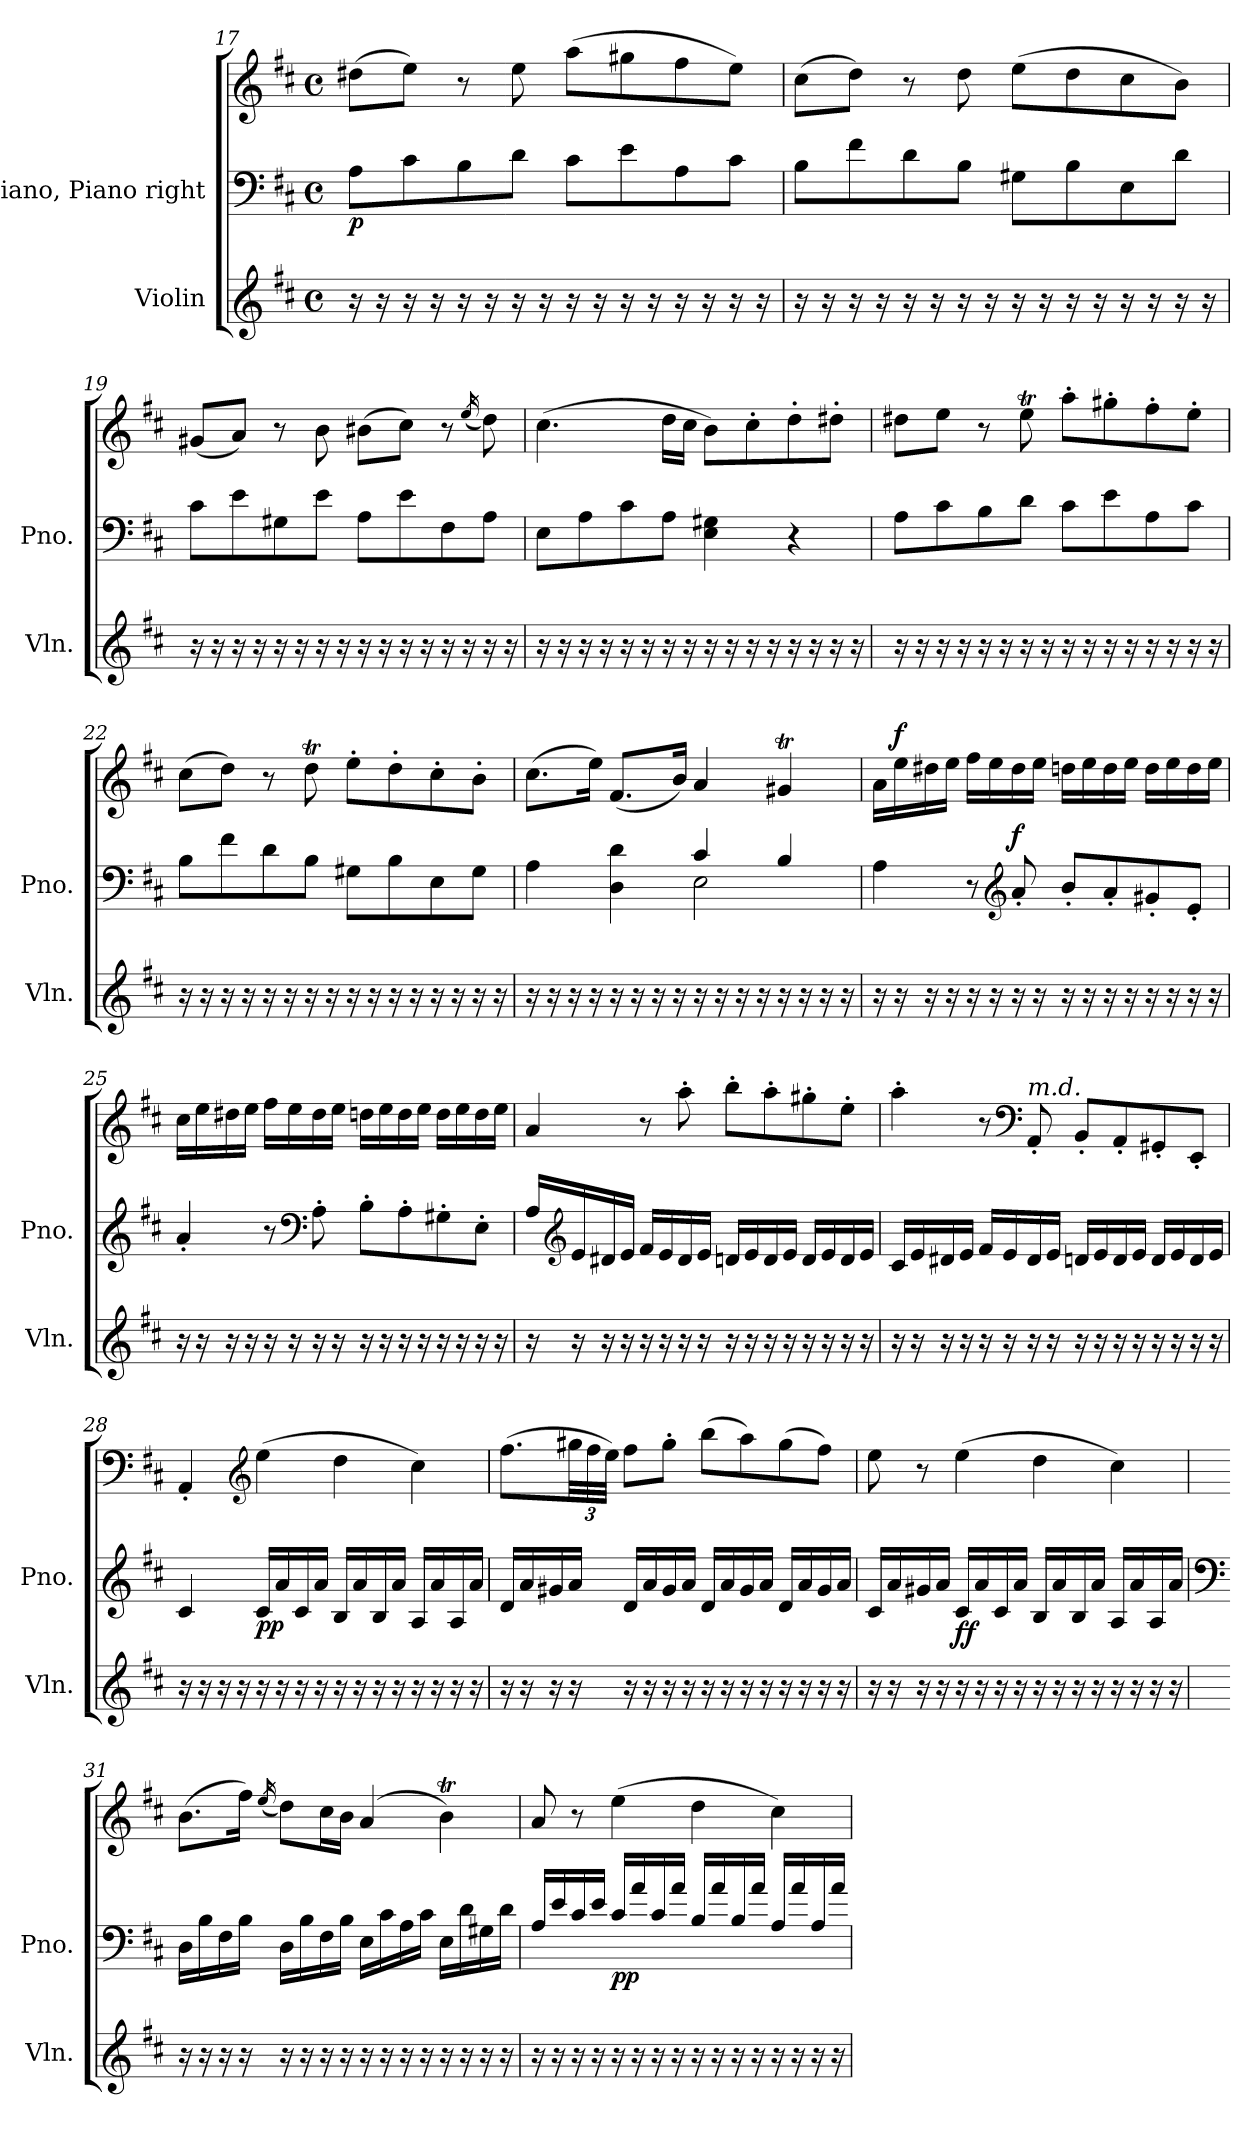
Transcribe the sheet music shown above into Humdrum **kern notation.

**kern	**kern	**kern	**dynam
*part2	*part1	*part1	*part1
*staff3	*staff2	*staff1	*staff1/2
*I"Violin	*I"Piano, Piano right	*	*
*I'Vln.	*I'Pno.	*	*
!!LO:PB:g=z
*clefG2	*clefF4	*clefG2	*
*k[f#c#]	*k[f#c#]	*k[f#c#]	*
*M4/4	*M4/4	*M4/4	*
*met(c)	*met(c)	*met(c)	*
=17	=17	=17	=17
!	!	!	!LO:DY:b=2
16r	8A\L	(>8dd#X\L	p
16r	.	.	.
16r	8c#\	8ee\J)	.
16r	.	.	.
16r	8B\	8r	.
16r	.	.	.
16r	8d\J	8ee\	.
16r	.	.	.
16r	8c#\L	(>8aa\L	.
16r	.	.	.
16r	8e\	8gg#X\	.
16r	.	.	.
16r	8A\	8ff#\	.
16r	.	.	.
16r	8c#\J	8ee\J)	.
16r	.	.	.
=18	=18	=18	=18
16r	8B\L	(>8cc#\L	.
16r	.	.	.
16r	8f#\	8dd\J)	.
16r	.	.	.
16r	8d\	8r	.
16r	.	.	.
16r	8B\J	8dd\	.
16r	.	.	.
16r	8G#X\L	(>8ee\L	.
16r	.	.	.
16r	8B\	8dd\	.
16r	.	.	.
16r	8E\	8cc#\	.
16r	.	.	.
16r	8d\J	8b\J)	.
16r	.	.	.
!!LO:LB:g=z
=19	=19	=19	=19
16r	8c#\L	(<8g#X/L	.
16r	.	.	.
16r	8e\	8a/J)	.
16r	.	.	.
16r	8G#X\	8r	.
16r	.	.	.
16r	8e\J	8b\	.
16r	.	.	.
16r	8A\L	(>8b#X\L	.
16r	.	.	.
16r	8e\	8cc#\J)	.
16r	.	.	.
16r	8F#\	8r	.
16r	.	.	.
.	.	(<16qee/	.
16r	8A\J	8dd\)	.
16r	.	.	.
=20	=20	=20	=20
16r	8E\L	(>4.cc#\	.
16r	.	.	.
16r	8A\	.	.
16r	.	.	.
16r	8c#\	.	.
16r	.	.	.
16r	8A\J	16dd\LL	.
16r	.	16cc#\JJ	.
16r	4E\ 4G#X\	8b\L)	.
16r	.	.	.
16r	.	8cc#'\	.
16r	.	.	.
16r	4r	8dd'\	.
16r	.	.	.
16r	.	8dd#X'\J	.
16r	.	.	.
!!LO:LB:g=z
=21	=21	=21	=21
16r	8A\L	8dd#X\L	.
16r	.	.	.
16r	8c#\	8ee\J	.
16r	.	.	.
16r	8B\	8r	.
16r	.	.	.
16r	8d\J	8eeT\	.
16r	.	.	.
16r	8c#\L	8aa'\L	.
16r	.	.	.
16r	8e\	8gg#X'\	.
16r	.	.	.
16r	8A\	8ff#'\	.
16r	.	.	.
16r	8c#\J	8ee'\J	.
16r	.	.	.
=22	=22	=22	=22
16r	8B\L	(>8cc#\L	.
16r	.	.	.
16r	8f#\	8dd\J)	.
16r	.	.	.
16r	8d\	8r	.
16r	.	.	.
16r	8B\J	8ddT\	.
16r	.	.	.
16r	8G#X\L	8ee'\L	.
16r	.	.	.
16r	8B\	8dd'\	.
16r	.	.	.
16r	8E\	8cc#'\	.
16r	.	.	.
16r	8G#\J	8b'\J	.
16r	.	.	.
!!LO:LB:g=z
=23	=23	=23	=23
*	*^	*	*
16r	4A\	2ryy	(>8.cc#\L	.
16r	.	.	.	.
16r	.	.	.	.
16r	.	.	16ee\Jk)	.
16r	4D\ 4d\	.	(<8.f#/L	.
16r	.	.	.	.
16r	.	.	.	.
16r	.	.	16b/Jk)	.
16r	4c#/	2E\	4a/	.
16r	.	.	.	.
16r	.	.	.	.
16r	.	.	.	.
16r	4B/	.	4g#Xt/	.
16r	.	.	.	.
16r	.	.	.	.
16r	.	.	.	.
*	*v	*v	*	*
=24	=24	=24	=24
16r	4A\	16a\LL	.
!	!	!	!LO:DY:a
16r	.	16ee\	f
16r	.	16dd#X\	.
16r	.	16ee\JJ	.
16r	8r	16ff#\LL	.
16r	.	16ee\	.
*	*clefG2	*	*
!	!	!	!LO:DY:a=2
16r	8a'/	16dd#\	f
16r	.	16ee\JJ	.
16r	8b'/L	16ddn\LL	.
16r	.	16ee\	.
16r	8a'/	16dd\	.
16r	.	16ee\JJ	.
16r	8g#X'/	16dd\LL	.
16r	.	16ee\	.
16r	8e'/J	16dd\	.
16r	.	16ee\JJ	.
!!LO:PB:g=z
=25	=25	=25	=25
16r	4a'/	16cc#\LL	.
16r	.	16ee\	.
16r	.	16dd#X\	.
16r	.	16ee\JJ	.
16r	8r	16ff#\LL	.
16r	.	16ee\	.
*	*clefF4	*	*
16r	8A'\	16dd#\	.
16r	.	16ee\JJ	.
16r	8B'\L	16ddn\LL	.
16r	.	16ee\	.
16r	8A'\	16dd\	.
16r	.	16ee\JJ	.
16r	8G#X'\	16dd\LL	.
16r	.	16ee\	.
16r	8E'\J	16dd\	.
16r	.	16ee\JJ	.
=26	=26	=26	=26
16r	16A/LL	4a/	.
*	*clefG2	*	*
16r	16e/	.	.
16r	16d#X/	.	.
16r	16e/JJ	.	.
16r	16f#/LL	8r	.
16r	16e/	.	.
16r	16d#/	8aa'\	.
16r	16e/JJ	.	.
16r	16dn/LL	8bb'\L	.
16r	16e/	.	.
16r	16d/	8aa'\	.
16r	16e/JJ	.	.
16r	16d/LL	8gg#X'\	.
16r	16e/	.	.
16r	16d/	8ee'\J	.
16r	16e/JJ	.	.
!!LO:LB:g=z
=27	=27	=27	=27
16r	16c#/LL	4aa'\	.
16r	16e/	.	.
16r	16d#X/	.	.
16r	16e/JJ	.	.
16r	16f#/LL	8r	.
16r	16e/	.	.
*	*	*clefF4	*
!	!	!LO:TX:a:i:t=m.d.	!
16r	16d#/	8AA'/	.
16r	16e/JJ	.	.
16r	16dn/LL	8BB'/L	.
16r	16e/	.	.
16r	16d/	8AA'/	.
16r	16e/JJ	.	.
16r	16d/LL	8GG#X'/	.
16r	16e/	.	.
16r	16d/	8EE'/J	.
16r	16e/JJ	.	.
=28	=28	=28	=28
16r	4c#/	4AA'/	.
16r	.	.	.
16r	.	.	.
16r	.	.	.
*	*	*clefG2	*
!	!	!	!LO:DY:b=2
!	!	!	!LO:DY:n=1:b
16r	16c#/LL	(>4ee\	p p
16r	16a/	.	.
16r	16c#/	.	.
16r	16a/JJ	.	.
16r	16B/LL	4dd\	.
16r	16a/	.	.
16r	16B/	.	.
16r	16a/JJ	.	.
16r	16A/LL	4cc#\)	.
16r	16a/	.	.
16r	16A/	.	.
16r	16a/JJ	.	.
!!LO:LB:g=z
=29	=29	=29	=29
16r	16d/LL	(>8.ff#\L	.
16r	16a/	.	.
16r	16g#X/	.	.
*	*	*Xbrackettup	*
16r	16a/JJ	48gg#X\LL	.
.	.	48ff#\	.
.	.	48ee\JJJ)	.
16r	16d/LL	8ff#\L	.
16r	16a/	.	.
16r	16g#/	8gg#'\J	.
16r	16a/JJ	.	.
16r	16d/LL	(>8bb\L	.
16r	16a/	.	.
16r	16g#/	8aa\)	.
16r	16a/JJ	.	.
16r	16d/LL	(>8gg#\	.
16r	16a/	.	.
16r	16g#/	8ff#\J)	.
16r	16a/JJ	.	.
=30	=30	=30	=30
16r	16c#/LL	8ee\	.
16r	16a/	.	.
16r	16g#X/	8r	.
16r	16a/JJ	.	.
!	!	!	!LO:DY:b=2
!	!	!	!LO:DY:n=1:b
16r	16c#/LL	(>4ee\	f f
16r	16a/	.	.
16r	16c#/	.	.
16r	16a/JJ	.	.
16r	16B/LL	4dd\	.
16r	16a/	.	.
16r	16B/	.	.
16r	16a/JJ	.	.
16r	16A/LL	4cc#\)	.
16r	16a/	.	.
16r	16A/	.	.
16r	16a/JJ	.	.
!!LO:LB:g=z
=31	=31	=31	=31
*	*clefF4	*	*
16r	16D\LL	(>8.b\L	.
16r	16B\	.	.
16r	16F#\	.	.
16r	16B\JJ	16ff#\Jk)	.
.	.	(<16qee/	.
16r	16D\LL	8dd\L)	.
16r	16B\	.	.
16r	16F#\	16cc#\L	.
16r	16B\JJ	16b\JJ	.
16r	16E\LL	(>4a/	.
16r	16c#\	.	.
16r	16A\	.	.
16r	16c#\JJ	.	.
16r	16E\LL	4bT\)	.
16r	16d\	.	.
16r	16G#X\	.	.
16r	16d\JJ	.	.
=32	=32	=32	=32
16r	16A/LL	8a/	.
16r	16e/	.	.
16r	16c#/	8r	.
16r	16e/JJ	.	.
!	!	!	!LO:DY:b=2
!	!	!	!LO:DY:n=1:b
16r	16c#/LL	(>4ee\	p p
16r	16a/	.	.
16r	16c#/	.	.
16r	16a/JJ	.	.
16r	16B/LL	4dd\	.
16r	16a/	.	.
16r	16B/	.	.
16r	16a/JJ	.	.
16r	16A/LL	4cc#\)	.
16r	16a/	.	.
16r	16A/	.	.
16r	16a/JJ	.	.
=	=	=	=
*-	*-	*-	*-
